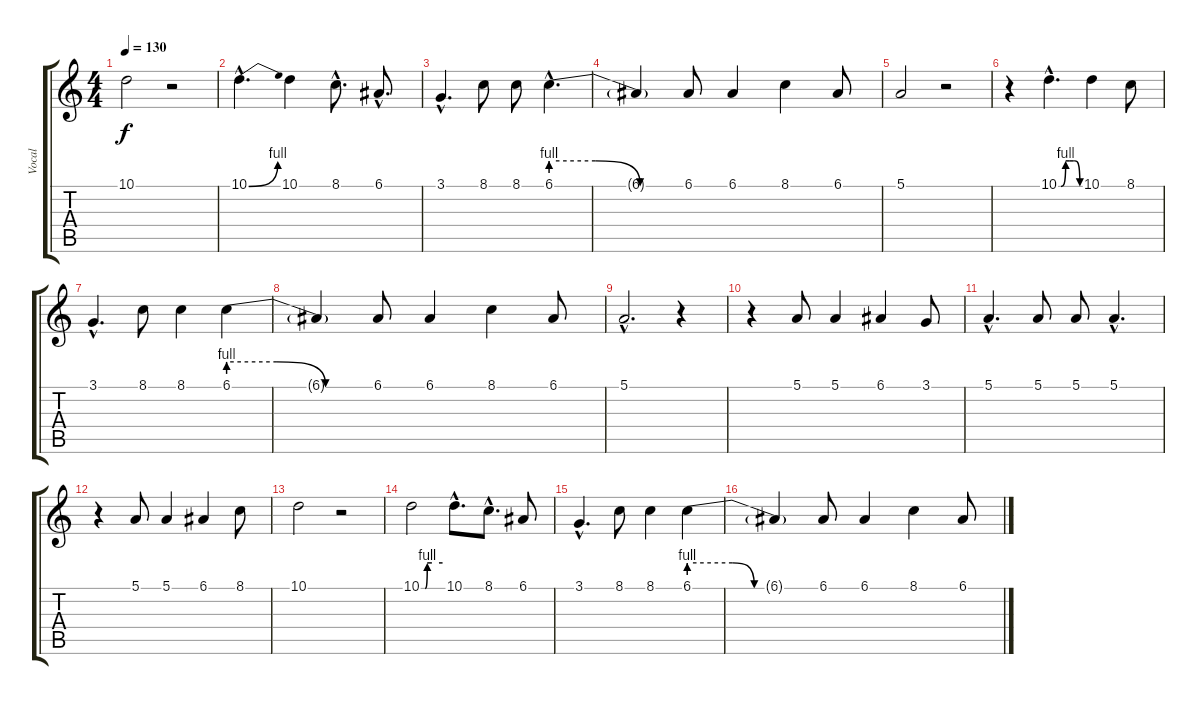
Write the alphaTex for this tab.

\track ("Vocal" "Vocal") {instrument trumpet}
\staff {score tabs}
\tuning (E4 B3 G3 D3 A2 E2) {hide}
\ts (4 4)
\tempo 130
\clef g2
\ks c
10.1.2{dy f} r.2 |
10.1{be (bend 0 0 60 4) hac}.4{d} 10.1.4 8.1{hac}.8{d} 6.1{hac}.8{d} |
3.1{hac}.4{d} 8.1.8 8.1.8 6.1{be (custom 0 4 20 4 40 0 60 0) hac}.4{d} |
6.1{t}.4 6.1.8 6.1.4 8.1.4 6.1.8 |
5.1.2 r.2 |
r.4 10.1{be (custom 0 0 7 0 20 4 30 4 41 4 46 4 60 0) hac}.4{d} 10.1.4 8.1.8 |
3.1{hac}.4{d} 8.1.8 8.1.4 6.1{be (custom 0 4 20 4 40 0 60 0)}.4 |
6.1{t}.4 6.1.8 6.1.4 8.1.4 6.1.8 |
5.1{hac}.2{d} r.4 |
r.4 5.1.8 5.1.4 6.1.4 3.1.8 |
5.1{hac}.4{d} 5.1.8 5.1.8 5.1{hac}.4{d} |
r.4 5.1.8 5.1.4 6.1.4 8.1.8 |
10.1.2 r.2 |
10.1{be (custom 0 0 11 0 17 4 30 4 60 4)}.2 10.1{hac}.8{d} 8.1{hac}.8{d} 6.1.8 |
3.1{hac}.4{d} 8.1.8 8.1.4 6.1{be (custom 0 4 20 4 30 0 40 0 60 0)}.4 |
6.1{t}.4 6.1.8 6.1.4 8.1.4 6.1.8
